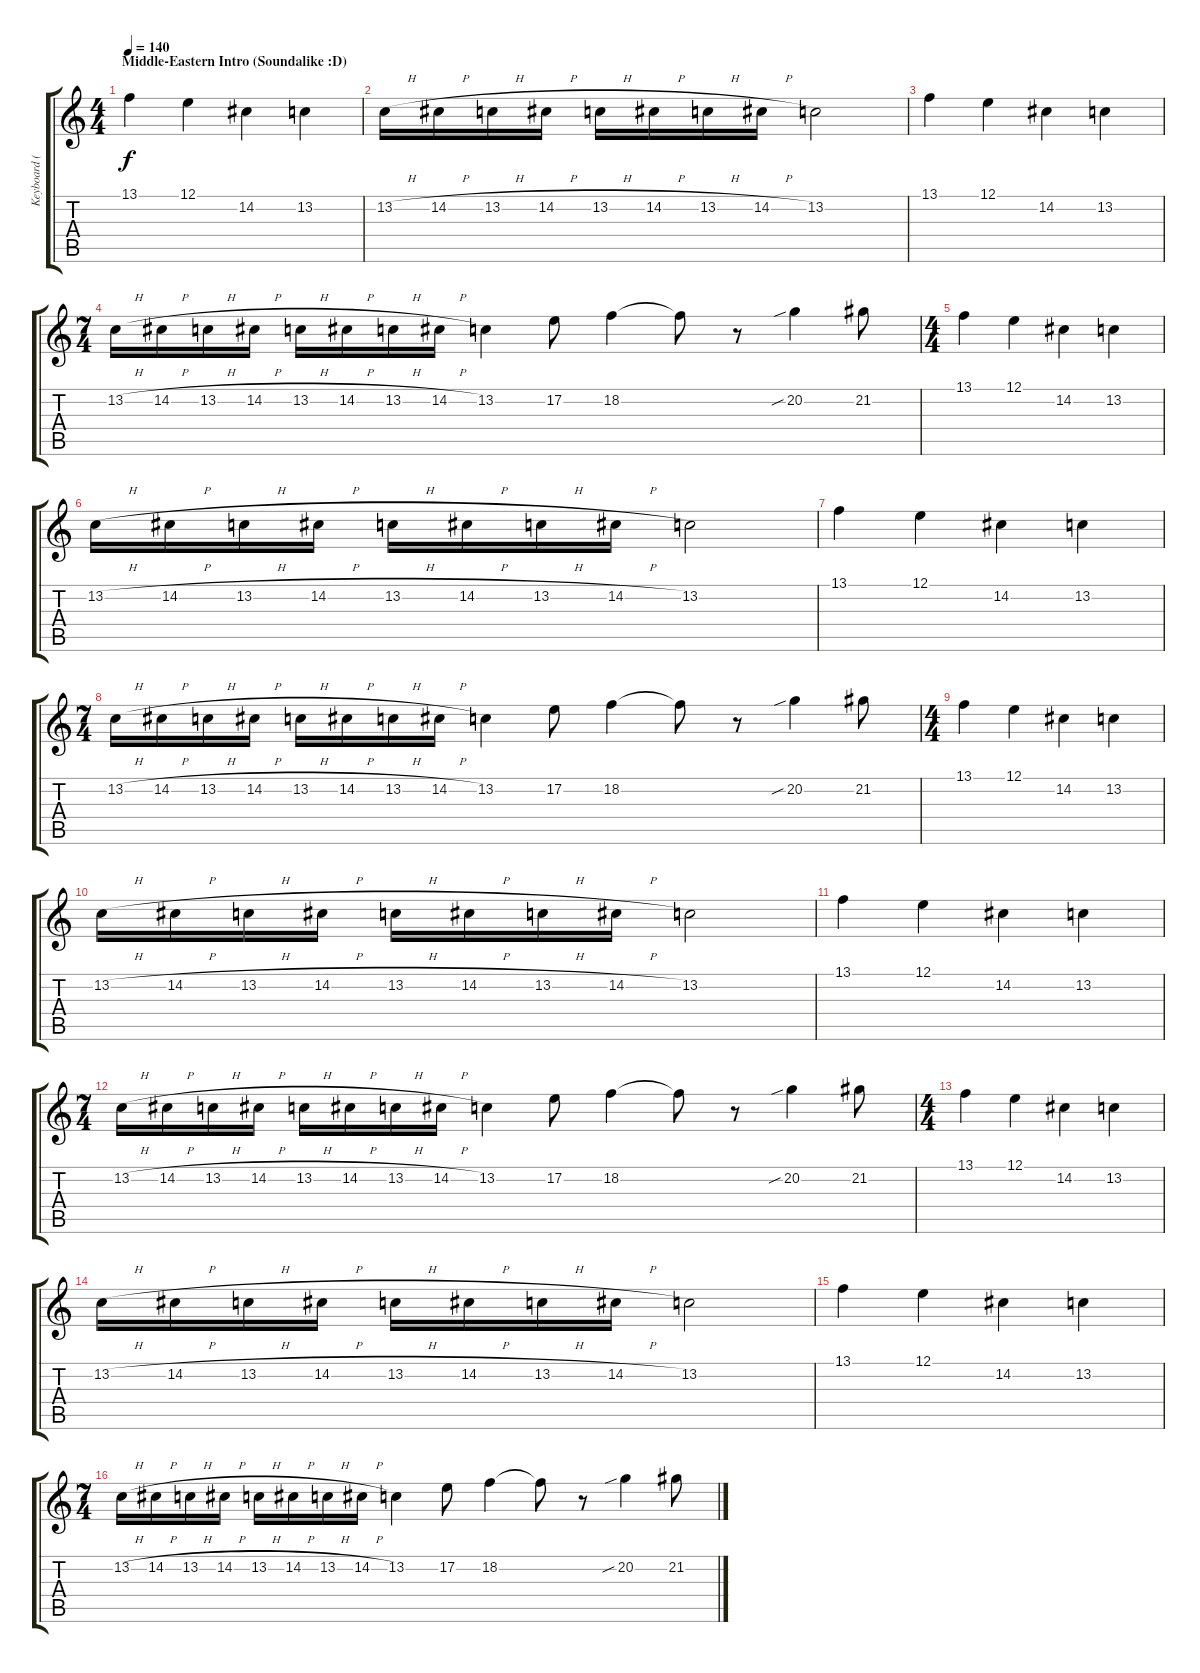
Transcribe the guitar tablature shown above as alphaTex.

\track ("Keyboard (Flute)" "Keyboard (") {instrument flute}
\staff {score tabs}
\tuning (E4 B3 G3 D3 A2 E2) {hide}
\ts (4 4)
\section ("" "Middle-Eastern Intro (Soundalike :D)")
\tempo 140
\clef g2
\ks c
13.1.4{dy f instrument flute} 12.1.4 14.2.4 13.2.4 |
13.2{h}.16 14.2{h}.16 13.2{h}.16 14.2{h}.16 13.2{h}.16 14.2{h}.16 13.2{h}.16 14.2{h}.16 13.2.2 |
13.1.4 12.1.4 14.2.4 13.2.4 |
\ts (7 4)
13.2{h}.16 14.2{h}.16 13.2{h}.16 14.2{h}.16 13.2{h}.16 14.2{h}.16 13.2{h}.16 14.2{h}.16 13.2.4 17.2.8 18.2.4 18.2{t}.8 r.8 20.2{sib}.4 21.2.8 |
\ts (4 4)
13.1.4 12.1.4 14.2.4 13.2.4 |
13.2{h}.16 14.2{h}.16 13.2{h}.16 14.2{h}.16 13.2{h}.16 14.2{h}.16 13.2{h}.16 14.2{h}.16 13.2.2 |
13.1.4 12.1.4 14.2.4 13.2.4 |
\ts (7 4)
13.2{h}.16 14.2{h}.16 13.2{h}.16 14.2{h}.16 13.2{h}.16 14.2{h}.16 13.2{h}.16 14.2{h}.16 13.2.4 17.2.8 18.2.4 18.2{t}.8 r.8 20.2{sib}.4 21.2.8 |
\ts (4 4)
13.1.4 12.1.4 14.2.4 13.2.4 |
13.2{h}.16 14.2{h}.16 13.2{h}.16 14.2{h}.16 13.2{h}.16 14.2{h}.16 13.2{h}.16 14.2{h}.16 13.2.2 |
13.1.4 12.1.4 14.2.4 13.2.4 |
\ts (7 4)
13.2{h}.16 14.2{h}.16 13.2{h}.16 14.2{h}.16 13.2{h}.16 14.2{h}.16 13.2{h}.16 14.2{h}.16 13.2.4 17.2.8 18.2.4 18.2{t}.8 r.8 20.2{sib}.4 21.2.8 |
\ts (4 4)
13.1.4 12.1.4 14.2.4 13.2.4 |
13.2{h}.16 14.2{h}.16 13.2{h}.16 14.2{h}.16 13.2{h}.16 14.2{h}.16 13.2{h}.16 14.2{h}.16 13.2.2 |
13.1.4 12.1.4 14.2.4 13.2.4 |
\ts (7 4)
13.2{h}.16 14.2{h}.16 13.2{h}.16 14.2{h}.16 13.2{h}.16 14.2{h}.16 13.2{h}.16 14.2{h}.16 13.2.4 17.2.8 18.2.4 18.2{t}.8 r.8 20.2{sib}.4 21.2.8
